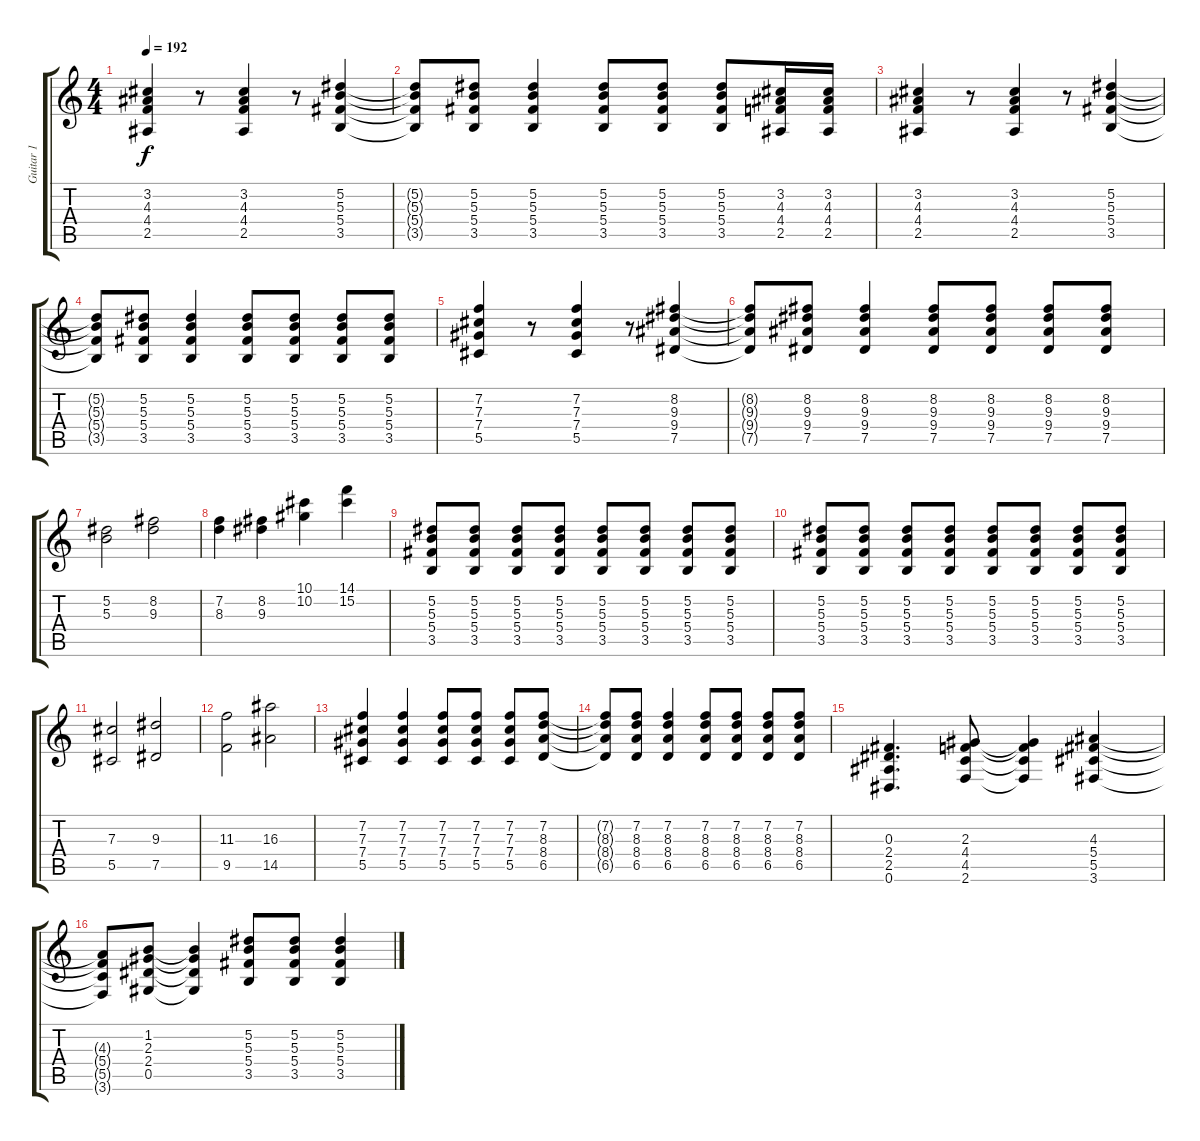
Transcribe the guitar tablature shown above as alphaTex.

\track ("Guitar 1" "Guitar 1") {instrument overdrivenguitar}
\staff {score tabs}
\tuning (Eb4 Bb3 Gb3 Db3 Ab2 Eb2) {hide}
\ts (4 4)
\tempo 192
\clef g2
\ks c
(3.2 4.3 4.4 2.5).4{dy f} r.8 (3.2 4.3 4.4 2.5).4 r.8 (5.2 5.3 5.4 3.5).4 |
(5.2{t} 5.3{t} 5.4{t} 3.5{t}).8 (5.2 5.3 5.4 3.5).8 (5.2 5.3 5.4 3.5).4 (5.2 5.3 5.4 3.5).8 (5.2 5.3 5.4 3.5).8 (5.2 5.3 5.4 3.5).8 (3.2 4.3 4.4 2.5).16 (3.2 4.3 4.4 2.5).16 |
(3.2 4.3 4.4 2.5).4 r.8 (3.2 4.3 4.4 2.5).4 r.8 (5.2 5.3 5.4 3.5).4 |
(5.2{t} 5.3{t} 5.4{t} 3.5{t}).8 (5.2 5.3 5.4 3.5).8 (5.2 5.3 5.4 3.5).4 (5.2 5.3 5.4 3.5).8 (5.2 5.3 5.4 3.5).8 (5.2 5.3 5.4 3.5).8 (5.2 5.3 5.4 3.5).8 |
(7.2 7.3 7.4 5.5).4 r.8 (7.2 7.3 7.4 5.5).4 r.8 (8.2 9.3 9.4 7.5).4 |
(8.2{t} 9.3{t} 9.4{t} 7.5{t}).8 (8.2 9.3 9.4 7.5).8 (8.2 9.3 9.4 7.5).4 (8.2 9.3 9.4 7.5).8 (8.2 9.3 9.4 7.5).8 (8.2 9.3 9.4 7.5).8 (8.2 9.3 9.4 7.5).8 |
(5.2 5.3).2 (8.2 9.3).2 |
(7.2 8.3).4 (8.2 9.3).4 (10.1 10.2).4 (14.1 15.2).4 |
(5.2 5.3 5.4 3.5).8 (5.2 5.3 5.4 3.5).8 (5.2 5.3 5.4 3.5).8 (5.2 5.3 5.4 3.5).8 (5.2 5.3 5.4 3.5).8 (5.2 5.3 5.4 3.5).8 (5.2 5.3 5.4 3.5).8 (5.2 5.3 5.4 3.5).8 |
(5.2 5.3 5.4 3.5).8 (5.2 5.3 5.4 3.5).8 (5.2 5.3 5.4 3.5).8 (5.2 5.3 5.4 3.5).8 (5.2 5.3 5.4 3.5).8 (5.2 5.3 5.4 3.5).8 (5.2 5.3 5.4 3.5).8 (5.2 5.3 5.4 3.5).8 |
(7.3 5.5).2 (9.3 7.5).2 |
(11.3 9.5).2 (16.3 14.5).2 |
(7.2 7.3 7.4 5.5).4 (7.2 7.3 7.4 5.5).4 (7.2 7.3 7.4 5.5).8 (7.2 7.3 7.4 5.5).8 (7.2 7.3 7.4 5.5).8 (7.2 8.3 8.4 6.5).8 |
(7.2{t} 8.3{t} 8.4{t} 6.5{t}).8 (7.2 8.3 8.4 6.5).8 (7.2 8.3 8.4 6.5).4 (7.2 8.3 8.4 6.5).8 (7.2 8.3 8.4 6.5).8 (7.2 8.3 8.4 6.5).8 (7.2 8.3 8.4 6.5).8 |
(0.3 2.4 2.5 0.6).4{d} (2.3 4.4 4.5 2.6).8 (2.3{t} 4.4{t} 4.5{t} 2.6{t}).4 (4.3 5.4 5.5 3.6).4 |
(4.3{t} 5.4{t} 5.5{t} 3.6{t}).8 (1.2 2.3 2.4 0.5).8 (1.2{t} 2.3{t} 2.4{t} 0.5{t}).4 (5.2 5.3 5.4 3.5).8 (5.2 5.3 5.4 3.5).8 (5.2 5.3 5.4 3.5).4
